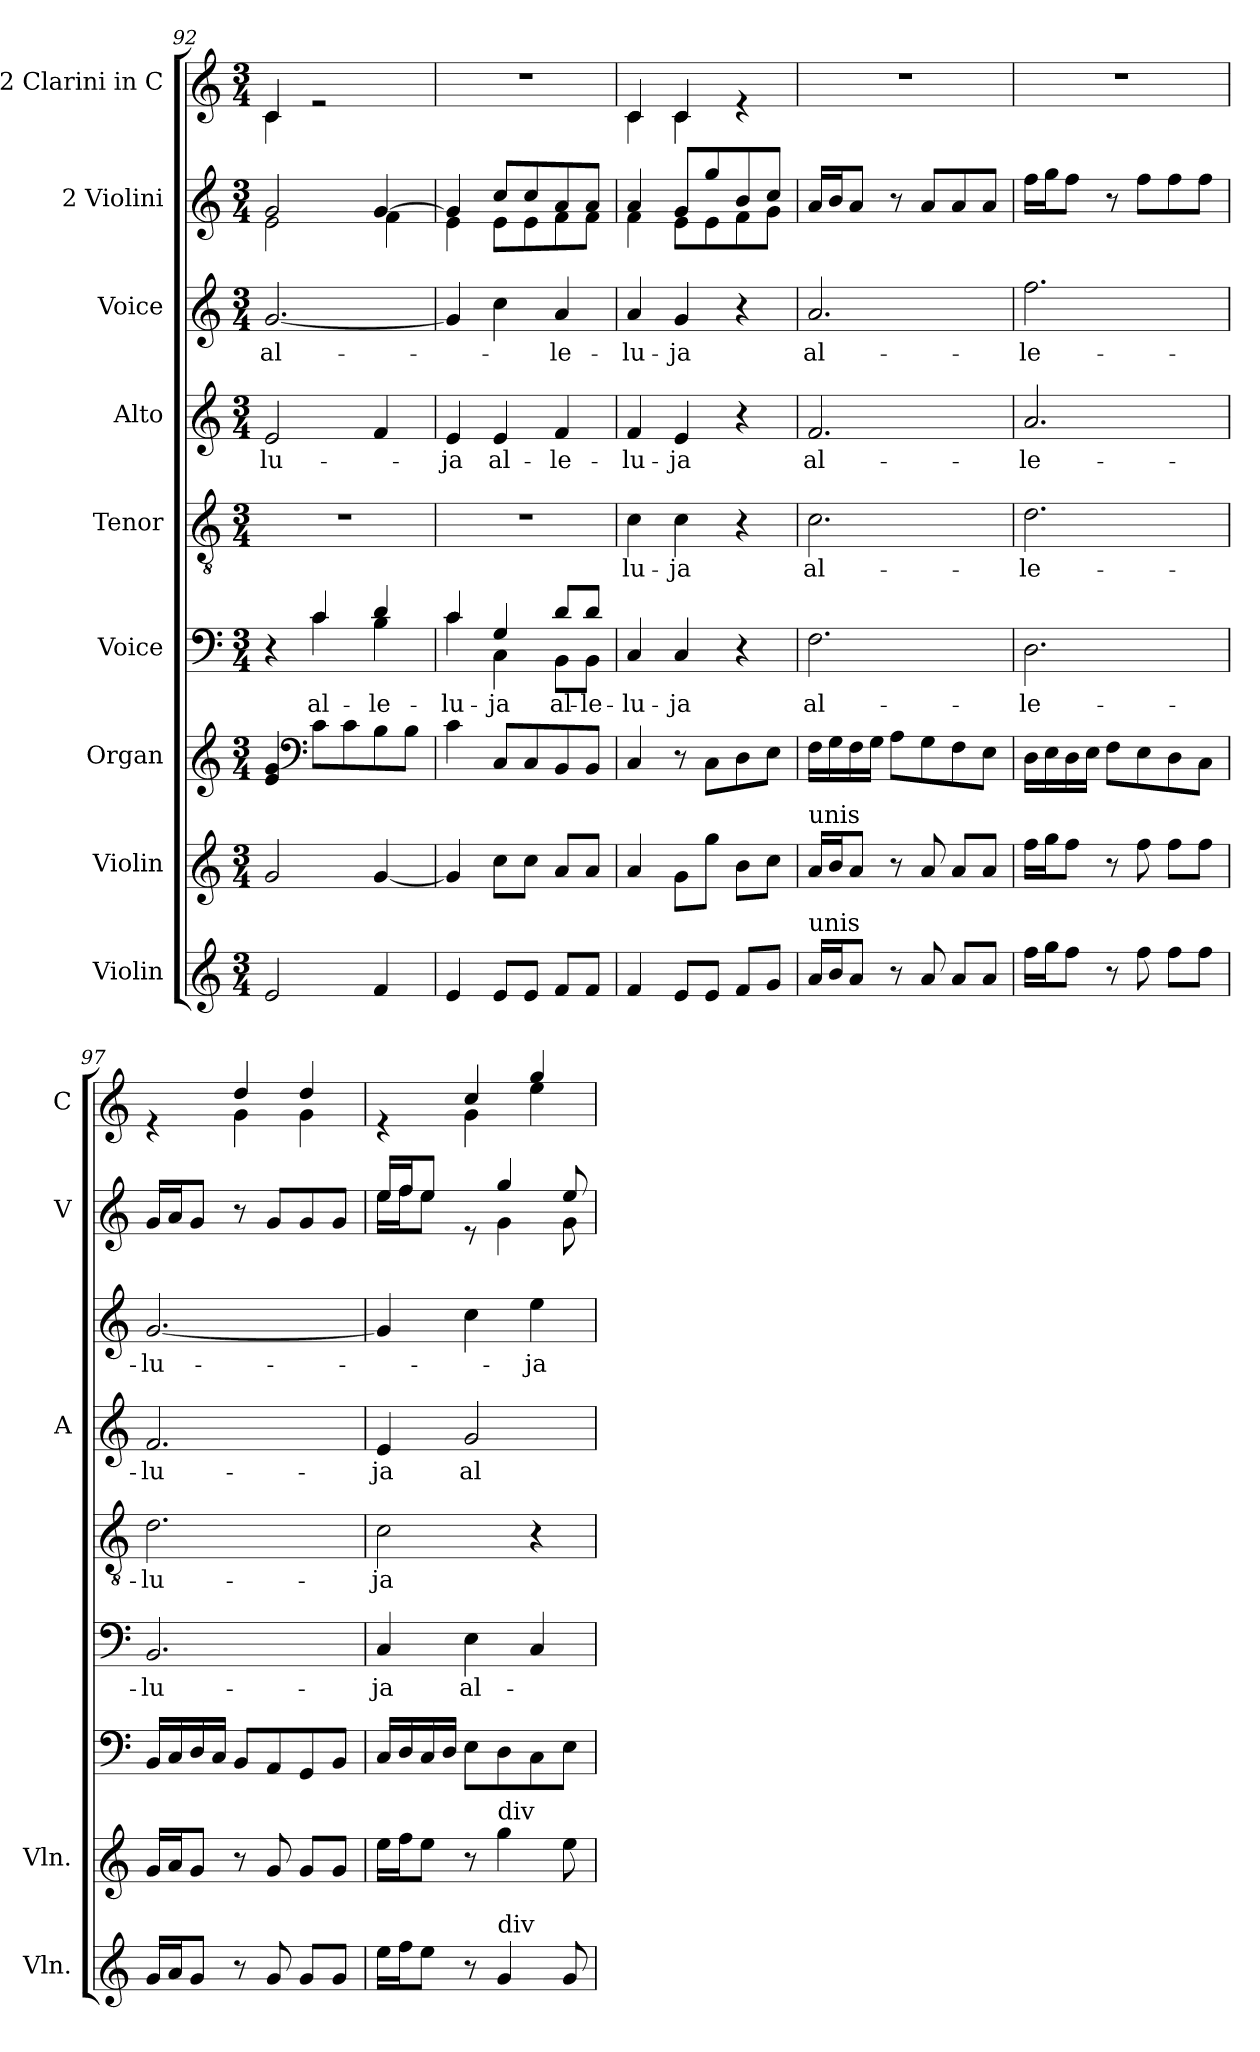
**kern	**kern	**kern	**kern	**text	**kern	**text	**kern	**text	**kern	**text	**kern	**kern
*part9	*part8	*part7	*part6	*part6	*part5	*part5	*part4	*part4	*part3	*part3	*part2	*part1
*staff9	*staff8	*staff7	*staff6	*staff6	*staff5	*staff5	*staff4	*staff4	*staff3	*staff3	*staff2	*staff1
*I"Violin	*I"Violin	*I"Organ	*I"Voice	*	*I"Tenor	*	*I"Alto	*	*I"Voice	*	*I"2 Violini	*I"2 Clarini in C
*I'Vln.	*I'Vln.	*	*	*	*	*	*I'A	*	*	*	*I'V	*I'C
*clefG2	*clefG2	*clefG2	*clefF4	*	*clefGv2	*	*clefG2	*	*clefG2	*	*clefG2	*clefG2
*k[]	*k[]	*k[]	*k[]	*	*k[]	*	*k[]	*	*k[]	*	*k[]	*k[]
*M3/4	*M3/4	*M3/4	*M3/4	*	*M3/4	*	*M3/4	*	*M3/4	*	*M3/4	*M3/4
=92	=92	=92	=92	=92	=92	=92	=92	=92	=92	=92	=92	=92
*	*	*	*^	*	*	*	*	*	*	*	*	*
!	!	!	!	!	!	!	!	!	!LO:LY:b	!	!LO:LY:b	!	!
*	*	*	*	*	*	*	*	*	*	*	*	*^	*^
2e/	2g/	4e/ 4g/	4r	4ryy	.	2.r	.	2e/	-lu-	[2.g/	al-	2g/	2e\	4c/	4c\
*	*	*clefF4	*	*	*	*	*	*	*	*	*	*	*	*	*
!	!	!	!	!	!LO:LY:b	!	!	!	!	!	!	!	!	!	!
.	.	8c\L	4c/	4c\	al-	.	.	.	.	.	.	.	.	2re	2ryy
.	.	8c\	.	.	.	.	.	.	.	.	.	.	.	.	.
!	!	!	!	!	!LO:LY:b	!	!	!	!	!	!	!	!	!	!
4f/	[4g/	8B\	4d/	4B\	-le-	.	.	4f/	.	.	.	[4g/	4f\	.	.
.	.	8B\J	.	.	.	.	.	.	.	.	.	.	.	.	.
*	*	*	*	*	*	*	*	*	*	*	*	*	*	*v	*v
=93	=93	=93	=93	=93	=93	=93	=93	=93	=93	=93	=93	=93	=93	=93
!	!	!	!	!	!LO:LY:b	!	!	!	!LO:LY:b	!	!	!	!	!
4e/	4g/]	4c\	4c/	4c\	-lu-	2.r	.	4e/	-ja	4g/]	.	4g/]	4e\	2.r
!	!	!	!	!	!LO:LY:b	!	!	!	!LO:LY:b	!	!	!	!	!
8e/L	8cc\L	8C/L	4G/	4C\	-ja	.	.	4e/	al-	4cc\	.	8cc/L	8e\L	.
8e/J	8cc\J	8C/	.	.	.	.	.	.	.	.	.	8cc/	8e\	.
!	!	!	!	!	!LO:LY:b	!	!	!	!LO:LY:b	!	!LO:LY:b	!	!	!
8f/L	8a/L	8BB/	8d/L	8BB\L	al-	.	.	4f/	-le-	4a/	-le-	8a/	8f\	.
!	!	!	!	!	!LO:LY:b	!	!	!	!	!	!	!	!	!
8f/J	8a/J	8BB/J	8d/J	8BB\J	-le-	.	.	.	.	.	.	8a/J	8f\J	.
!!LO:PB:g=z
=94	=94	=94	=94	=94	=94	=94	=94	=94	=94	=94	=94	=94	=94	=94
!	!	!	!	!	!LO:LY:b	!	!LO:LY:b	!	!LO:LY:b	!	!LO:LY:b	!	!	!
*	*	*	*v	*v	*	*	*	*	*	*	*	*	*	*^
4f/	4a/	4C/	4C/	lu-	4c\	lu-	4f/	-lu-	4a/	-lu-	4a/	4f\	4c/	4c\
!	!	!	!	!LO:LY:b	!	!LO:LY:b	!	!LO:LY:b	!	!LO:LY:b	!	!	!	!
8e/L	8g\L	8r	4C/	-ja	4c\	-ja	4e/	-ja	4g/	-ja	8g/L	8e\L	4c/	4c\
8e/J	8gg\J	8C\L	.	.	.	.	.	.	.	.	8gg/	8e\	.	.
8f/L	8b\L	8D\	4r	.	4r	.	4r	.	4r	.	8b/	8f\	4re	4ryy
8g/J	8cc\J	8E\J	.	.	.	.	.	.	.	.	8cc/J	8g\J	.	.
*	*	*	*	*	*	*	*	*	*	*	*	*	*v	*v
=95	=95	=95	=95	=95	=95	=95	=95	=95	=95	=95	=95	=95	=95
!	!	!	!	!	!	!	!	!	!	!	!LO:TX:a:t=unis	!	!
!	!LO:TX:a:t=unis	!	!	!	!	!	!	!	!	!	!	!	!
!LO:TX:a:t=unis	!	!	!	!	!	!	!	!	!	!	!	!	!
!	!	!	!	!LO:LY:b	!	!LO:LY:b	!	!LO:LY:b	!	!LO:LY:b	!	!	!
*	*	*	*	*	*	*	*	*	*	*	*v	*v	*
16a/LL	16a/LL	16F\LL	2.F\	al-	2.c\	al-	2.f/	al-	2.a/	al-	16a/LL	2.r
16b/J	16b/J	16G\	.	.	.	.	.	.	.	.	16b/J	.
8a/J	8a/J	16F\	.	.	.	.	.	.	.	.	8a/J	.
.	.	16G\JJ	.	.	.	.	.	.	.	.	.	.
8r	8r	8A\L	.	.	.	.	.	.	.	.	8r	.
8a/	8a/	8G\	.	.	.	.	.	.	.	.	8a/L	.
8a/L	8a/L	8F\	.	.	.	.	.	.	.	.	8a/	.
8a/J	8a/J	8E\J	.	.	.	.	.	.	.	.	8a/J	.
=96	=96	=96	=96	=96	=96	=96	=96	=96	=96	=96	=96	=96
!	!	!	!	!LO:LY:b	!	!LO:LY:b	!	!LO:LY:b	!	!LO:LY:b	!	!
16ff\LL	16ff\LL	16D\LL	2.D\	-le-	2.d\	-le-	2.a/	-le-	2.ff\	-le-	16ff\LL	2.r
16gg\J	16gg\J	16E\	.	.	.	.	.	.	.	.	16gg\J	.
8ff\J	8ff\J	16D\	.	.	.	.	.	.	.	.	8ff\J	.
.	.	16E\JJ	.	.	.	.	.	.	.	.	.	.
8r	8r	8F\L	.	.	.	.	.	.	.	.	8r	.
8ff\	8ff\	8E\	.	.	.	.	.	.	.	.	8ff\L	.
8ff\L	8ff\L	8D\	.	.	.	.	.	.	.	.	8ff\	.
8ff\J	8ff\J	8C\J	.	.	.	.	.	.	.	.	8ff\J	.
=97	=97	=97	=97	=97	=97	=97	=97	=97	=97	=97	=97	=97
!	!	!	!	!LO:LY:b	!	!LO:LY:b	!	!LO:LY:b	!	!LO:LY:b	!	!
*	*	*	*	*	*	*	*	*	*	*	*	*^
16g/LL	16g/LL	16BB/LL	2.BB/	-lu-	2.d\	-lu-	2.f/	-lu-	[2.g/	-lu-	16g/LL	4re	4ryy
16a/J	16a/J	16C/	.	.	.	.	.	.	.	.	16a/J	.	.
8g/J	8g/J	16D/	.	.	.	.	.	.	.	.	8g/J	.	.
.	.	16C/JJ	.	.	.	.	.	.	.	.	.	.	.
8r	8r	8BB/L	.	.	.	.	.	.	.	.	8r	4dd/	4g\
8g/	8g/	8AA/	.	.	.	.	.	.	.	.	8g/L	.	.
8g/L	8g/L	8GG/	.	.	.	.	.	.	.	.	8g/	4dd/	4g\
8g/J	8g/J	8BB/J	.	.	.	.	.	.	.	.	8g/J	.	.
=98	=98	=98	=98	=98	=98	=98	=98	=98	=98	=98	=98	=98	=98
!	!	!	!	!LO:LY:b	!	!LO:LY:b	!	!LO:LY:b	!	!	!	!	!
*	*	*	*	*	*	*	*	*	*	*	*^	*	*
16ee\LL	16ee\LL	16C/LL	4C/	-ja	2c\	-ja	4e/	-ja	4g/]	.	16ee/LL	16ee\LL	4re	4ryy
16ff\J	16ff\J	16D/	.	.	.	.	.	.	.	.	16ff/J	16ff\J	.	.
8ee\J	8ee\J	16C/	.	.	.	.	.	.	.	.	8ee/J	8ee\J	.	.
.	.	16D/JJ	.	.	.	.	.	.	.	.	.	.	.	.
!	!	!	!	!LO:LY:b	!	!	!	!LO:LY:b	!	!	!	!	!	!
8r	8r	8E\L	4E\	al-	.	.	2g/	al-	4cc\	.	8re	8ryy	4cc/	4g\
!	!LO:TX:a:t=div	!	!	!	!	!	!	!	!	!	!	!	!	!
!LO:TX:a:t=div	!	!	!	!	!	!	!	!	!	!	!	!	!	!
4g/	4gg\	8D\	.	.	.	.	.	.	.	.	4gg/	4g\	.	.
!	!	!	!	!	!	!	!	!	!	!LO:LY:b	!	!	!	!
.	.	8C\	4C/	.	4r	.	.	.	4ee\	-ja	.	.	4gg/	4ee\
8g/	8ee\	8E\J	.	.	.	.	.	.	.	.	8ee/	8g\	.	.
*	*	*	*	*	*	*	*	*	*	*	*v	*v	*	*
*	*	*	*	*	*	*	*	*	*	*	*	*v	*v
=	=	=	=	=	=	=	=	=	=	=	=	=
*-	*-	*-	*-	*-	*-	*-	*-	*-	*-	*-	*-	*-
